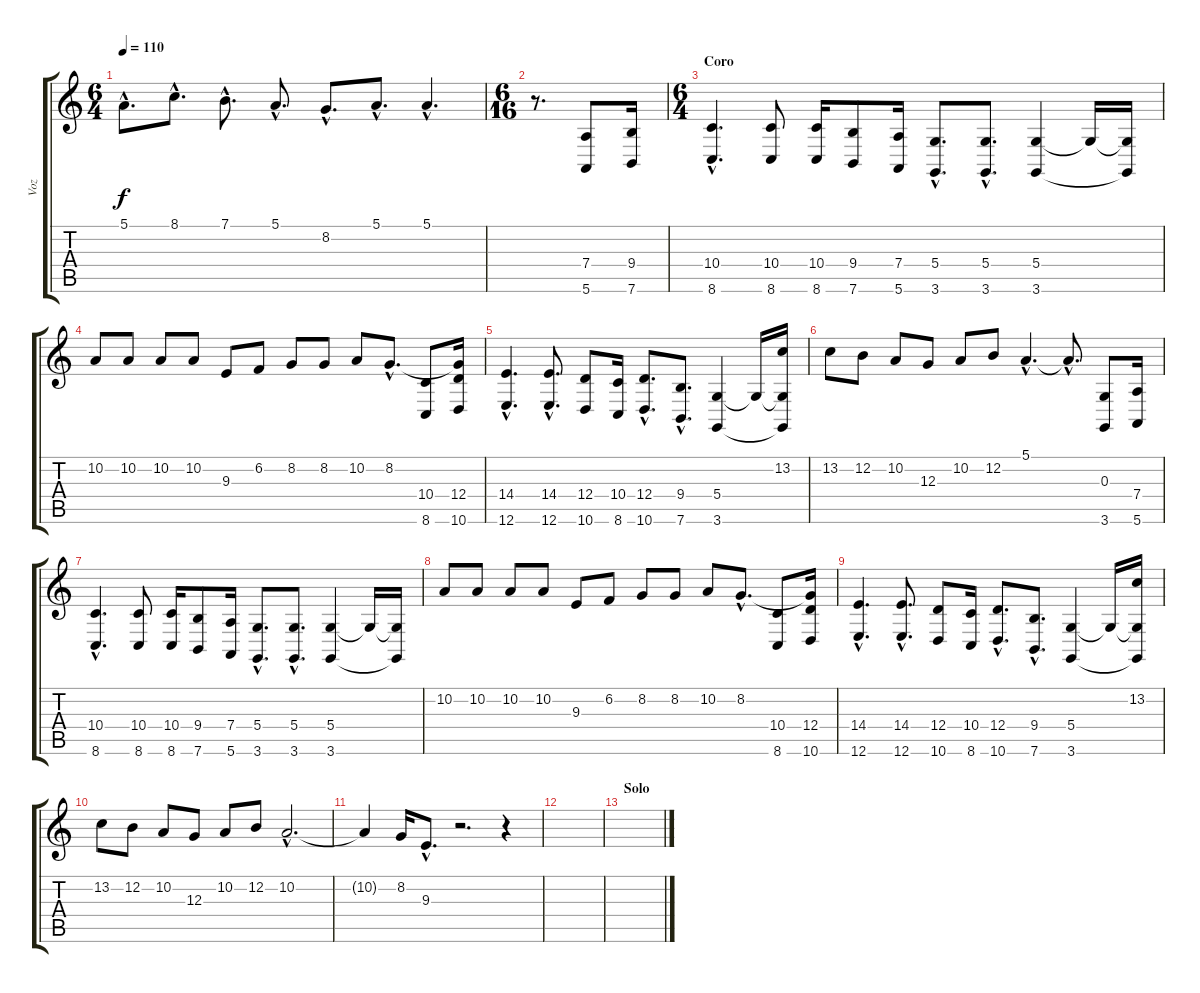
\track ("Voz" "Voz") {instrument lead2sawtooth}
\staff {score tabs}
\tuning (E4 B3 G3 D3 A2 E2) {hide}
\ts (6 4)
\tempo 110
\clef g2
\ks c
5.1{hac}.8{d dy f} 8.1{hac}.8{d} 7.1{hac}.8{d} 5.1{hac}.8{d} 8.2{hac}.8{d} 5.1{hac}.8{d} 5.1{hac}.4{d} |
\ts (6 16)
r.8{d} (7.4 5.6).8 (9.4 7.6).16 |
\ts (6 4)
\section ("" "Coro")
(10.4{hac} 8.6{hac}).4{d} (10.4 8.6).8 (10.4 8.6).16 (9.4 7.6).8 (7.4 5.6).16 (5.4{hac} 3.6{hac}).8{d} (5.4{hac} 3.6{hac}).8{d} (5.4 3.6).4 5.4{t}.16 (5.4{t} 3.6{t}).16 |
10.2.8 10.2.8 10.2.8 10.2.8 9.3.8 6.2.8 8.2.8 8.2.8 10.2.8 8.2{hac}.8{d} (10.4 8.6).8 (8.2{t} 12.4 10.6).16 |
(14.4{hac} 12.6{hac}).4{d} (14.4{hac} 12.6{hac}).8{d} (12.4 10.6).8 (10.4 8.6).16 (12.4{hac} 10.6{hac}).8{d} (9.4{hac} 7.6{hac}).8{d} (5.4 3.6).4 5.4{t}.16 (13.2 5.4{t} 3.6{t}).16 |
13.2.8 12.2.8 10.2.8 12.3.8 10.2.8 12.2.8 5.1{hac}.4{d} 5.1{hac t}.8{d} (0.3 3.6).8 (7.4 5.6).16 |
(10.4{hac} 8.6{hac}).4{d} (10.4 8.6).8 (10.4 8.6).16 (9.4 7.6).8 (7.4 5.6).16 (5.4{hac} 3.6{hac}).8{d} (5.4{hac} 3.6{hac}).8{d} (5.4 3.6).4 5.4{t}.16 (5.4{t} 3.6{t}).16 |
10.2.8 10.2.8 10.2.8 10.2.8 9.3.8 6.2.8 8.2.8 8.2.8 10.2.8 8.2{hac}.8{d} (10.4 8.6).8 (8.2{t} 12.4 10.6).16 |
(14.4{hac} 12.6{hac}).4{d} (14.4{hac} 12.6{hac}).8{d} (12.4 10.6).8 (10.4 8.6).16 (12.4{hac} 10.6{hac}).8{d} (9.4{hac} 7.6{hac}).8{d} (5.4 3.6).4 5.4{t}.16 (13.2 5.4{t} 3.6{t}).16 |
13.2.8 12.2.8 10.2.8 12.3.8 10.2.8 12.2.8 10.2{hac}.2{d} |
10.2{t}.4 8.2.16 9.3{hac}.8{d} r.2{d} r.4 |
|
\section ("" "Solo")
